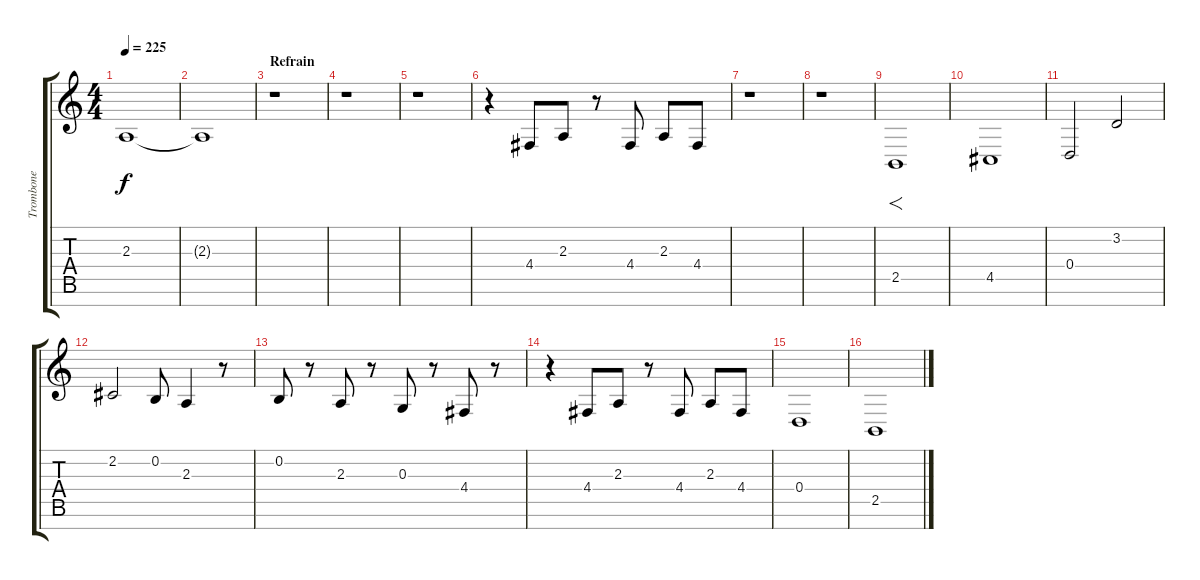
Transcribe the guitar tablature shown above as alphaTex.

\track ("Trombone" "Trombone") {instrument trombone}
\staff {score tabs}
\tuning (E4 B3 G3 D3 A2 E2 B1) {hide}
\ts (4 4)
\tempo 225
\clef g2
\ks c
2.3.1{dy f} |
2.3{t}.1 |
\section ("" "Refrain")
r.1 |
r.1 |
r.1 |
r.4 4.4.8 2.3.8 r.8 4.4.8 2.3.8 4.4.8 |
r.1 |
r.1 |
2.5.1{f} |
4.5.1 |
0.4.2 3.2.2 |
2.2.2 0.2.8 2.3.4 r.8 |
0.2.8 r.8 2.3.8 r.8 0.3.8 r.8 4.4.8 r.8 |
r.4 4.4.8 2.3.8 r.8 4.4.8 2.3.8 4.4.8 |
0.4.1 |
2.5.1
